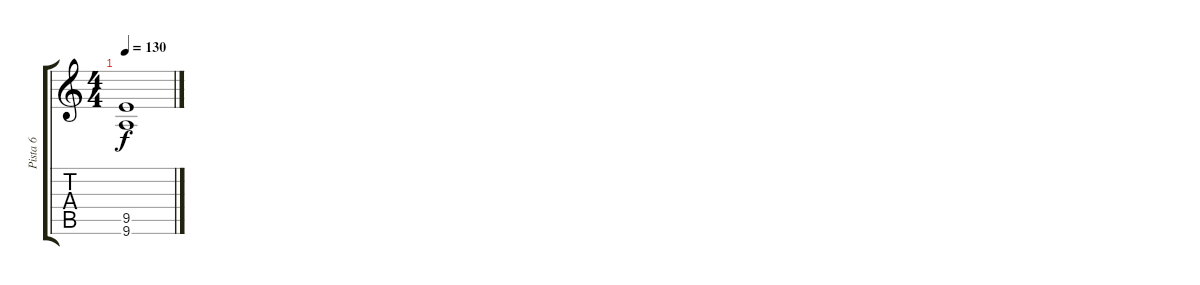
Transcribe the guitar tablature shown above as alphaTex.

\track ("Pista 6" "Pista 6") {instrument distortionguitar}
\staff {score tabs}
\tuning (D4 A3 F3 C3 G2 C2) {hide}
\ts (4 4)
\tempo 130
\clef g2
\ks c
(9.5 9.6).1{dy f}
